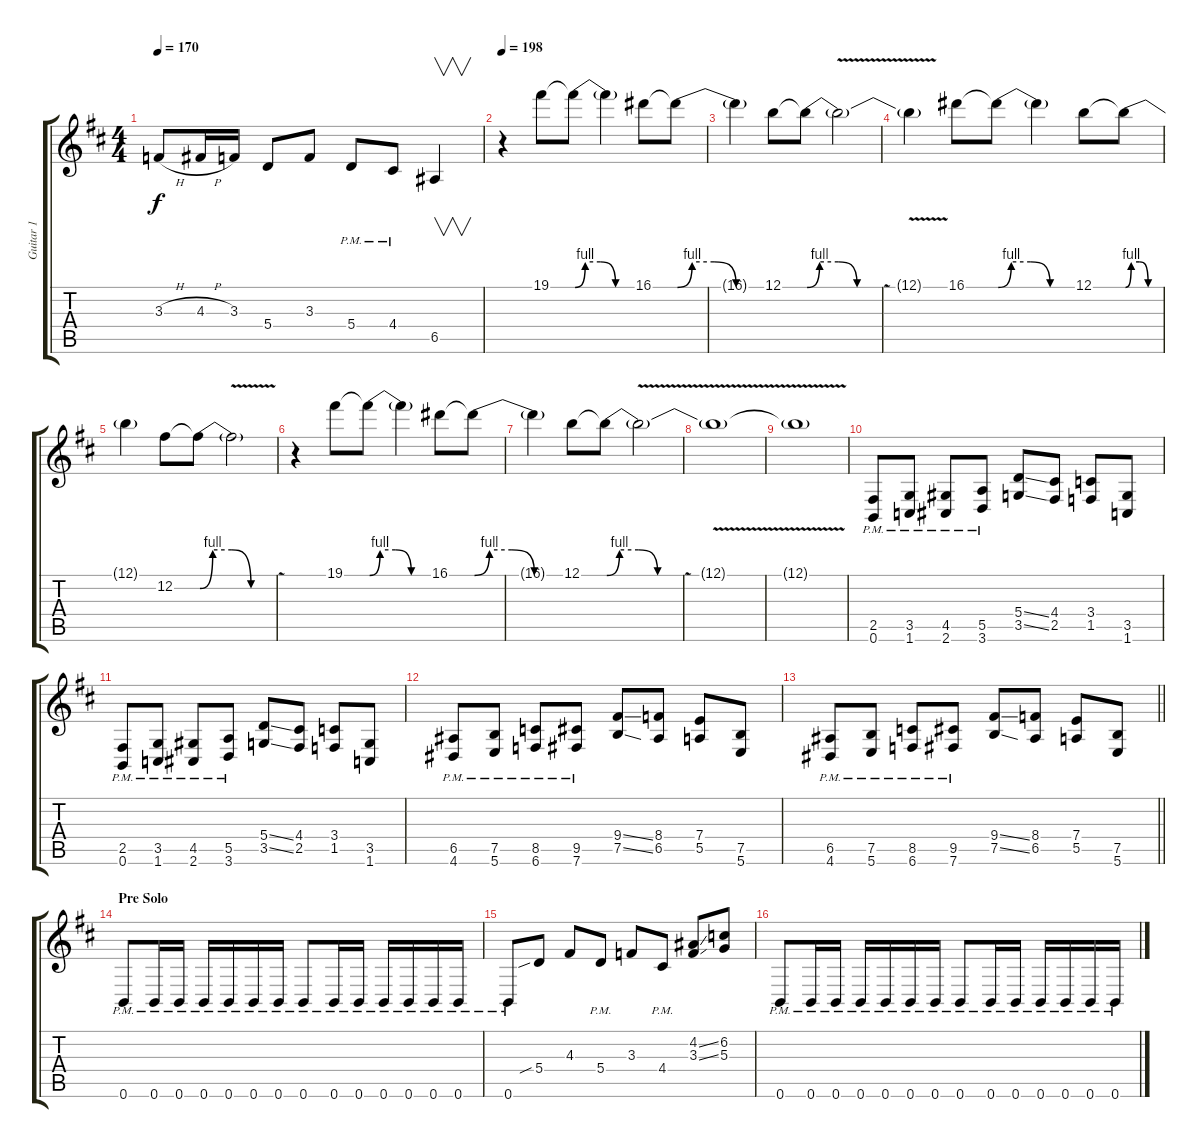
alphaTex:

\track ("Guitar 1" "Guitar 1") {instrument distortionguitar}
\staff {score tabs}
\tuning (B3 Gb3 D3 A2 E2 B1) {hide}
\ts (4 4)
\tempo 170
\clef g2
\ks d
3.3{h}.8{dy f} 4.3{h}.16 3.3.16 5.4.8 3.3.8 5.4{pm}.8 4.4{pm}.8 6.5.4{v} |
\tempo 198
r.4 19.1.8 19.1{be (custom 0 0 10 4 25 4 40 0 60 0) t}.8 19.1{t}.4 16.1.8 16.1{be (custom 0 0 10 4 25 4 40 0 60 0) t}.8 |
16.1{t}.4 12.1.8 12.1{be (custom 0 0 10 4 25 4 40 0 60 0) t}.8 12.1{v t}.2 |
12.1{t}.4 16.1.8 16.1{be (custom 0 0 10 4 25 4 40 0 60 0) t}.8 16.1{t}.4 12.1.8 12.1{be (custom 0 0 10 4 25 4 40 0 60 0) t}.8 |
12.1{t}.4 12.2.8 12.2{be (custom 0 0 10 4 25 4 40 0 60 0) t}.8 12.2{v t}.2 |
r.4 19.1.8 19.1{be (custom 0 0 10 4 25 4 40 0 60 0) t}.8 19.1{t}.4 16.1.8 16.1{be (custom 0 0 10 4 25 4 40 0 60 0) t}.8 |
16.1{t}.4 12.1.8 12.1{be (custom 0 0 10 4 25 4 40 0 60 0) t}.8 12.1{v t}.2 |
12.1{v t}.1 |
12.1{t}.1 |
(2.5{pm} 0.6{pm}).8 (3.5{pm} 1.6{pm}).8 (4.5{pm} 2.6{pm}).8 (5.5{pm} 3.6{pm}).8 (5.4{ss} 3.5{ss}).8 (4.4 2.5).8 (3.4 1.5).8 (3.5 1.6).8 |
(2.5{pm} 0.6{pm}).8 (3.5{pm} 1.6{pm}).8 (4.5{pm} 2.6{pm}).8 (5.5{pm} 3.6{pm}).8 (5.4{ss} 3.5{ss}).8 (4.4 2.5).8 (3.4 1.5).8 (3.5 1.6).8 |
(6.5{pm} 4.6{pm}).8 (7.5{pm} 5.6{pm}).8 (8.5{pm} 6.6{pm}).8 (9.5{pm} 7.6{pm}).8 (9.4{ss} 7.5{ss}).8 (8.4 6.5).8 (7.4 5.5).8 (7.5 5.6).8 |
\barLineRight lightlight
(6.5{pm} 4.6{pm}).8 (7.5{pm} 5.6{pm}).8 (8.5{pm} 6.6{pm}).8 (9.5{pm} 7.6{pm}).8 (9.4{ss} 7.5{ss}).8 (8.4 6.5).8 (7.4 5.5).8 (7.5 5.6).8 |
\section ("" "Pre Solo")
0.6{pm}.8 0.6{pm}.16 0.6{pm}.16 0.6{pm}.16 0.6{pm}.16 0.6{pm}.16 0.6{pm}.16 0.6{pm}.8 0.6{pm}.16 0.6{pm}.16 0.6{pm}.16 0.6{pm}.16 0.6{pm}.16 0.6{pm}.16 |
0.6{pm}.8 5.4{sib}.8 4.3.8 5.4{pm}.8 3.3.8 4.4{pm}.8 (4.2{ss} 3.3{ss}).8 (6.2 5.3).8 |
0.6{pm}.8 0.6{pm}.16 0.6{pm}.16 0.6{pm}.16 0.6{pm}.16 0.6{pm}.16 0.6{pm}.16 0.6{pm}.8 0.6{pm}.16 0.6{pm}.16 0.6{pm}.16 0.6{pm}.16 0.6{pm}.16 0.6{pm}.16
